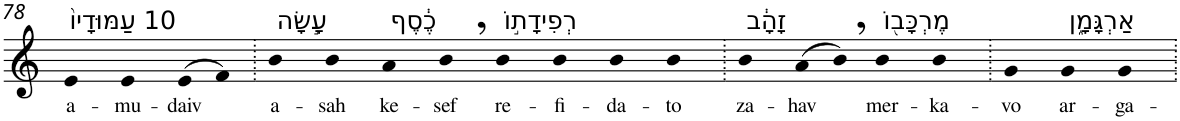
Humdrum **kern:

**kern	**text
*part1	*part1
*staff1	*staff1
*I"Piano	*
*I'Pno	*
!!LO:PB:g=z
*clefG2	*
*k[]	*
=78	=78
!LO:TX:a:t=10 עַמּוּדָיו֙	!
!	!LO:LY:b
4e	a-
!	!LO:LY:b
4e	-mu-
!	!LO:LY:b
(>8e	-daiv
8f)	.
=79.	=79.
!LO:TX:a:t=עָ֣שָׂה	!
!	!LO:LY:b
4b	a-
!	!LO:LY:b
4b	-sah
!LO:TX:a:t=כֶ֔סֶף	!
!	!LO:LY:b
4a	ke-
!	!LO:LY:b
4b,	-sef
!LO:TX:a:t=רְפִידָת֣וֹ	!
!	!LO:LY:b
4b	re-
!	!LO:LY:b
4b	-fi-
!	!LO:LY:b
4b	-da-
!	!LO:LY:b
4b	-to
=80.	=80.
!LO:TX:a:t=זָהָ֔ב	!
!	!LO:LY:b
4b	za-
!	!LO:LY:b
(>8a	-hav
8b,)	.
!LO:TX:a:t=מֶרְכָּב֖וֹ	!
!	!LO:LY:b
4b	mer-
!	!LO:LY:b
4b	-ka-
=81.	=81.
!	!LO:LY:b
4g	-vo
!LO:TX:a:t=אַרְגָּמָ֑ן	!
!	!LO:LY:b
4g	ar-
!	!LO:LY:b
4g	-ga-
=.	=.
*-	*-
